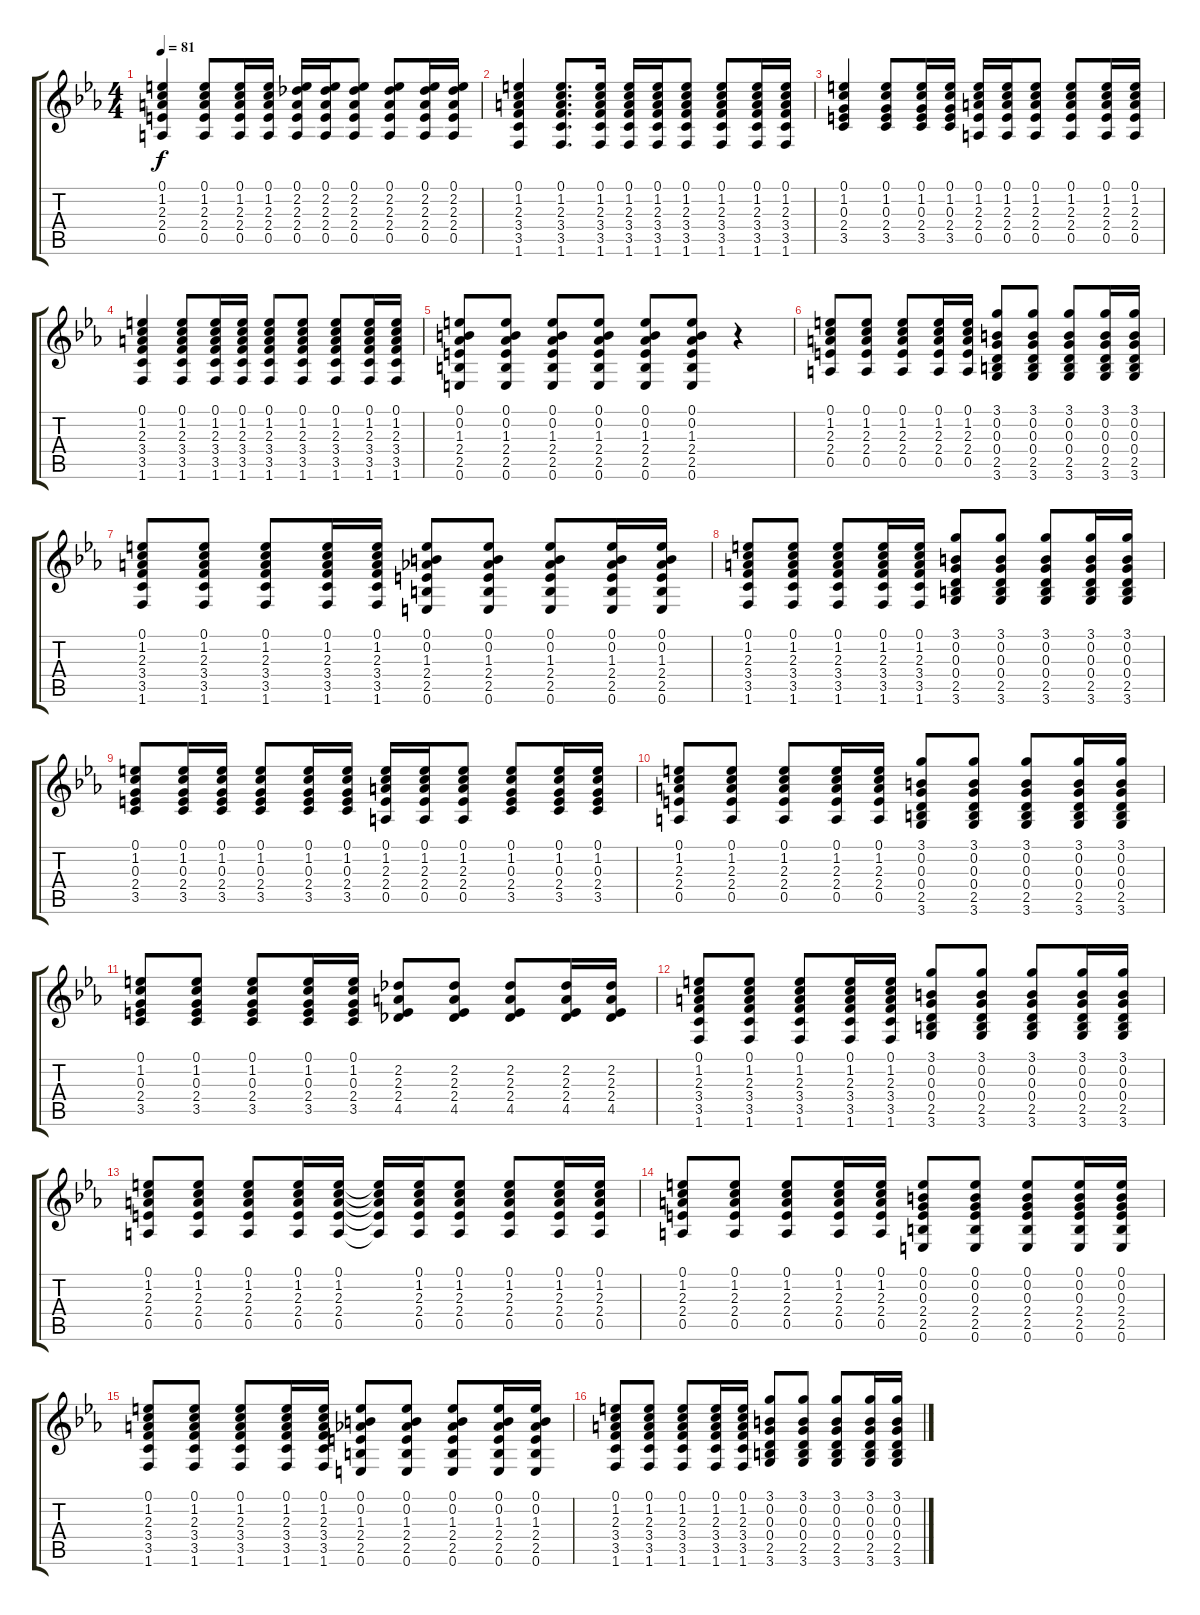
\track "" {instrument acousticguitarnylon}
\staff {score tabs}
\tuning (E4 B3 G3 D3 A2 E2) {hide}
\ts (4 4)
\tempo 81
\clef g2
\ks eb
(0.1 1.2 2.3 2.4 0.5).4{dy f} (0.1 1.2 2.3 2.4 0.5).8 (0.1 1.2 2.3 2.4 0.5).16 (0.1 1.2 2.3 2.4 0.5).16 (0.1 2.2 2.3 2.4 0.5).16 (0.1 2.2 2.3 2.4 0.5).16 (0.1 2.2 2.3 2.4 0.5).8 (0.1 2.2 2.3 2.4 0.5).8 (0.1 2.2 2.3 2.4 0.5).16 (0.1 2.2 2.3 2.4 0.5).16 |
(0.1 1.2 2.3 3.4 3.5 1.6).4 (0.1 1.2 2.3 3.4 3.5 1.6).8{d} (0.1 1.2 2.3 3.4 3.5 1.6).16 (0.1 1.2 2.3 3.4 3.5 1.6).16 (0.1 1.2 2.3 3.4 3.5 1.6).16 (0.1 1.2 2.3 3.4 3.5 1.6).8 (0.1 1.2 2.3 3.4 3.5 1.6).8 (0.1 1.2 2.3 3.4 3.5 1.6).16 (0.1 1.2 2.3 3.4 3.5 1.6).16 |
(0.1 1.2 0.3 2.4 3.5).4 (0.1 1.2 0.3 2.4 3.5).8 (0.1 1.2 0.3 2.4 3.5).16 (0.1 1.2 0.3 2.4 3.5).16 (0.1 1.2 2.3 2.4 0.5).16 (0.1 1.2 2.3 2.4 0.5).16 (0.1 1.2 2.3 2.4 0.5).8 (0.1 1.2 2.3 2.4 0.5).8 (0.1 1.2 2.3 2.4 0.5).16 (0.1 1.2 2.3 2.4 0.5).16 |
(0.1 1.2 2.3 3.4 3.5 1.6).4 (0.1 1.2 2.3 3.4 3.5 1.6).8 (0.1 1.2 2.3 3.4 3.5 1.6).16 (0.1 1.2 2.3 3.4 3.5 1.6).16 (0.1 1.2 2.3 3.4 3.5 1.6).8 (0.1 1.2 2.3 3.4 3.5 1.6).8 (0.1 1.2 2.3 3.4 3.5 1.6).8 (0.1 1.2 2.3 3.4 3.5 1.6).16 (0.1 1.2 2.3 3.4 3.5 1.6).16 |
(0.1 0.2 1.3 2.4 2.5 0.6).8 (0.1 0.2 1.3 2.4 2.5 0.6).8 (0.1 0.2 1.3 2.4 2.5 0.6).8 (0.1 0.2 1.3 2.4 2.5 0.6).8 (0.1 0.2 1.3 2.4 2.5 0.6).8 (0.1 0.2 1.3 2.4 2.5 0.6).8 r.4 |
(0.1 1.2 2.3 2.4 0.5).8 (0.1 1.2 2.3 2.4 0.5).8 (0.1 1.2 2.3 2.4 0.5).8 (0.1 1.2 2.3 2.4 0.5).16 (0.1 1.2 2.3 2.4 0.5).16 (3.1 0.2 0.3 0.4 2.5 3.6).8 (3.1 0.2 0.3 0.4 2.5 3.6).8 (3.1 0.2 0.3 0.4 2.5 3.6).8 (3.1 0.2 0.3 0.4 2.5 3.6).16 (3.1 0.2 0.3 0.4 2.5 3.6).16 |
(0.1 1.2 2.3 3.4 3.5 1.6).8 (0.1 1.2 2.3 3.4 3.5 1.6).8 (0.1 1.2 2.3 3.4 3.5 1.6).8 (0.1 1.2 2.3 3.4 3.5 1.6).16 (0.1 1.2 2.3 3.4 3.5 1.6).16 (0.1 0.2 1.3 2.4 2.5 0.6).8 (0.1 0.2 1.3 2.4 2.5 0.6).8 (0.1 0.2 1.3 2.4 2.5 0.6).8 (0.1 0.2 1.3 2.4 2.5 0.6).16 (0.1 0.2 1.3 2.4 2.5 0.6).16 |
(0.1 1.2 2.3 3.4 3.5 1.6).8 (0.1 1.2 2.3 3.4 3.5 1.6).8 (0.1 1.2 2.3 3.4 3.5 1.6).8 (0.1 1.2 2.3 3.4 3.5 1.6).16 (0.1 1.2 2.3 3.4 3.5 1.6).16 (3.1 0.2 0.3 0.4 2.5 3.6).8 (3.1 0.2 0.3 0.4 2.5 3.6).8 (3.1 0.2 0.3 0.4 2.5 3.6).8 (3.1 0.2 0.3 0.4 2.5 3.6).16 (3.1 0.2 0.3 0.4 2.5 3.6).16 |
(0.1 1.2 0.3 2.4 3.5).8 (0.1 1.2 0.3 2.4 3.5).16 (0.1 1.2 0.3 2.4 3.5).16 (0.1 1.2 0.3 2.4 3.5).8 (0.1 1.2 0.3 2.4 3.5).16 (0.1 1.2 0.3 2.4 3.5).16 (0.1 1.2 2.3 2.4 0.5).16 (0.1 1.2 2.3 2.4 0.5).16 (0.1 1.2 2.3 2.4 0.5).8 (0.1 1.2 0.3 2.4 3.5).8 (0.1 1.2 0.3 2.4 3.5).16 (0.1 1.2 0.3 2.4 3.5).16 |
(0.1 1.2 2.3 2.4 0.5).8 (0.1 1.2 2.3 2.4 0.5).8 (0.1 1.2 2.3 2.4 0.5).8 (0.1 1.2 2.3 2.4 0.5).16 (0.1 1.2 2.3 2.4 0.5).16 (3.1 0.2 0.3 0.4 2.5 3.6).8 (3.1 0.2 0.3 0.4 2.5 3.6).8 (3.1 0.2 0.3 0.4 2.5 3.6).8 (3.1 0.2 0.3 0.4 2.5 3.6).16 (3.1 0.2 0.3 0.4 2.5 3.6).16 |
(0.1 1.2 0.3 2.4 3.5).8 (0.1 1.2 0.3 2.4 3.5).8 (0.1 1.2 0.3 2.4 3.5).8 (0.1 1.2 0.3 2.4 3.5).16 (0.1 1.2 0.3 2.4 3.5).16 (2.2 2.3 2.4 4.5).8 (2.2 2.3 2.4 4.5).8 (2.2 2.3 2.4 4.5).8 (2.2 2.3 2.4 4.5).16 (2.2 2.3 2.4 4.5).16 |
(0.1 1.2 2.3 3.4 3.5 1.6).8 (0.1 1.2 2.3 3.4 3.5 1.6).8 (0.1 1.2 2.3 3.4 3.5 1.6).8 (0.1 1.2 2.3 3.4 3.5 1.6).16 (0.1 1.2 2.3 3.4 3.5 1.6).16 (3.1 0.2 0.3 0.4 2.5 3.6).8 (3.1 0.2 0.3 0.4 2.5 3.6).8 (3.1 0.2 0.3 0.4 2.5 3.6).8 (3.1 0.2 0.3 0.4 2.5 3.6).16 (3.1 0.2 0.3 0.4 2.5 3.6).16 |
(0.1 1.2 2.3 2.4 0.5).8 (0.1 1.2 2.3 2.4 0.5).8 (0.1 1.2 2.3 2.4 0.5).8 (0.1 1.2 2.3 2.4 0.5).16 (0.1 1.2 2.3 2.4 0.5).16 (0.1{t} 1.2{t} 2.3{t} 2.4{t} 0.5{t}).16 (0.1 1.2 2.3 2.4 0.5).16 (0.1 1.2 2.3 2.4 0.5).8 (0.1 1.2 2.3 2.4 0.5).8 (0.1 1.2 2.3 2.4 0.5).16 (0.1 1.2 2.3 2.4 0.5).16 |
(0.1 1.2 2.3 2.4 0.5).8 (0.1 1.2 2.3 2.4 0.5).8 (0.1 1.2 2.3 2.4 0.5).8 (0.1 1.2 2.3 2.4 0.5).16 (0.1 1.2 2.3 2.4 0.5).16 (0.1 0.2 0.3 2.4 2.5 0.6).8 (0.1 0.2 0.3 2.4 2.5 0.6).8 (0.1 0.2 0.3 2.4 2.5 0.6).8 (0.1 0.2 0.3 2.4 2.5 0.6).16 (0.1 0.2 0.3 2.4 2.5 0.6).16 |
(0.1 1.2 2.3 3.4 3.5 1.6).8 (0.1 1.2 2.3 3.4 3.5 1.6).8 (0.1 1.2 2.3 3.4 3.5 1.6).8 (0.1 1.2 2.3 3.4 3.5 1.6).16 (0.1 1.2 2.3 3.4 3.5 1.6).16 (0.1 0.2 1.3 2.4 2.5 0.6).8 (0.1 0.2 1.3 2.4 2.5 0.6).8 (0.1 0.2 1.3 2.4 2.5 0.6).8 (0.1 0.2 1.3 2.4 2.5 0.6).16 (0.1 0.2 1.3 2.4 2.5 0.6).16 |
(0.1 1.2 2.3 3.4 3.5 1.6).8 (0.1 1.2 2.3 3.4 3.5 1.6).8 (0.1 1.2 2.3 3.4 3.5 1.6).8 (0.1 1.2 2.3 3.4 3.5 1.6).16 (0.1 1.2 2.3 3.4 3.5 1.6).16 (3.1 0.2 0.3 0.4 2.5 3.6).8 (3.1 0.2 0.3 0.4 2.5 3.6).8 (3.1 0.2 0.3 0.4 2.5 3.6).8 (3.1 0.2 0.3 0.4 2.5 3.6).16 (3.1 0.2 0.3 0.4 2.5 3.6).16
